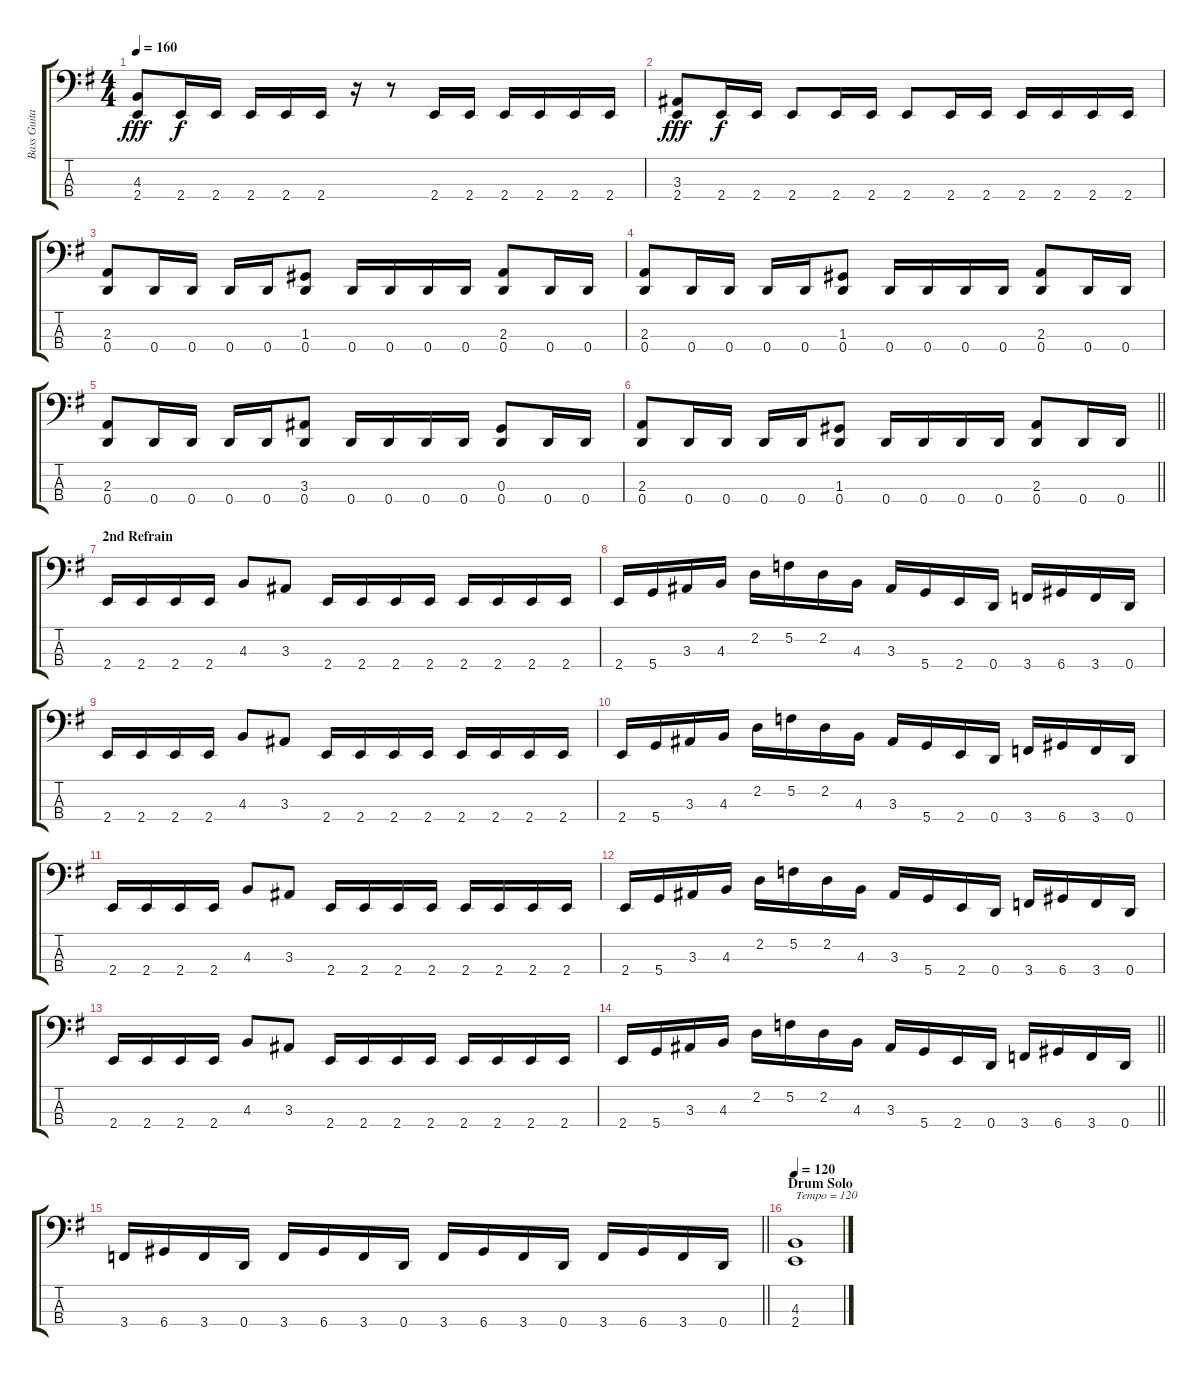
\track ("Bass Guitar" "Bass Guita") {instrument electricbassfinger}
\staff {score tabs}
\tuning (F2 C2 G1 D1) {hide}
\ts (4 4)
\tempo 160
\clef f4
\ks eminor
(4.3 2.4).8{dy fff} 2.4.16{dy f} 2.4.16 2.4.16 2.4.16 2.4.16 r.16 r.8 2.4.16 2.4.16 2.4.16 2.4.16 2.4.16 2.4.16 |
(3.3 2.4).8{dy fff} 2.4.16{dy f} 2.4.16 2.4.8 2.4.16 2.4.16 2.4.8 2.4.16 2.4.16 2.4.16 2.4.16 2.4.16 2.4.16 |
(2.3 0.4).8 0.4.16 0.4.16 0.4.16 0.4.16 (1.3 0.4).8 0.4.16 0.4.16 0.4.16 0.4.16 (2.3 0.4).8 0.4.16 0.4.16 |
(2.3 0.4).8 0.4.16 0.4.16 0.4.16 0.4.16 (1.3 0.4).8 0.4.16 0.4.16 0.4.16 0.4.16 (2.3 0.4).8 0.4.16 0.4.16 |
(2.3 0.4).8 0.4.16 0.4.16 0.4.16 0.4.16 (3.3 0.4).8 0.4.16 0.4.16 0.4.16 0.4.16 (0.3 0.4).8 0.4.16 0.4.16 |
\barLineRight lightlight
(2.3 0.4).8 0.4.16 0.4.16 0.4.16 0.4.16 (1.3 0.4).8 0.4.16 0.4.16 0.4.16 0.4.16 (2.3 0.4).8 0.4.16 0.4.16 |
\section ("" "2nd Refrain")
2.4.16 2.4.16 2.4.16 2.4.16 4.3.8 3.3.8 2.4.16 2.4.16 2.4.16 2.4.16 2.4.16 2.4.16 2.4.16 2.4.16 |
2.4.16 5.4.16 3.3.16 4.3.16 2.2.16 5.2.16 2.2.16 4.3.16 3.3.16 5.4.16 2.4.16 0.4.16 3.4.16 6.4.16 3.4.16 0.4.16 |
2.4.16 2.4.16 2.4.16 2.4.16 4.3.8 3.3.8 2.4.16 2.4.16 2.4.16 2.4.16 2.4.16 2.4.16 2.4.16 2.4.16 |
2.4.16 5.4.16 3.3.16 4.3.16 2.2.16 5.2.16 2.2.16 4.3.16 3.3.16 5.4.16 2.4.16 0.4.16 3.4.16 6.4.16 3.4.16 0.4.16 |
2.4.16 2.4.16 2.4.16 2.4.16 4.3.8 3.3.8 2.4.16 2.4.16 2.4.16 2.4.16 2.4.16 2.4.16 2.4.16 2.4.16 |
2.4.16 5.4.16 3.3.16 4.3.16 2.2.16 5.2.16 2.2.16 4.3.16 3.3.16 5.4.16 2.4.16 0.4.16 3.4.16 6.4.16 3.4.16 0.4.16 |
2.4.16 2.4.16 2.4.16 2.4.16 4.3.8 3.3.8 2.4.16 2.4.16 2.4.16 2.4.16 2.4.16 2.4.16 2.4.16 2.4.16 |
\barLineRight lightlight
2.4.16 5.4.16 3.3.16 4.3.16 2.2.16 5.2.16 2.2.16 4.3.16 3.3.16 5.4.16 2.4.16 0.4.16 3.4.16 6.4.16 3.4.16 0.4.16 |
\barLineRight lightlight
3.4.16 6.4.16 3.4.16 0.4.16 3.4.16 6.4.16 3.4.16 0.4.16 3.4.16 6.4.16 3.4.16 0.4.16 3.4.16 6.4.16 3.4.16 0.4.16 |
\section ("" "Drum Solo")
\tempo 120
(4.3 2.4).1{txt "Tempo = 120"}
